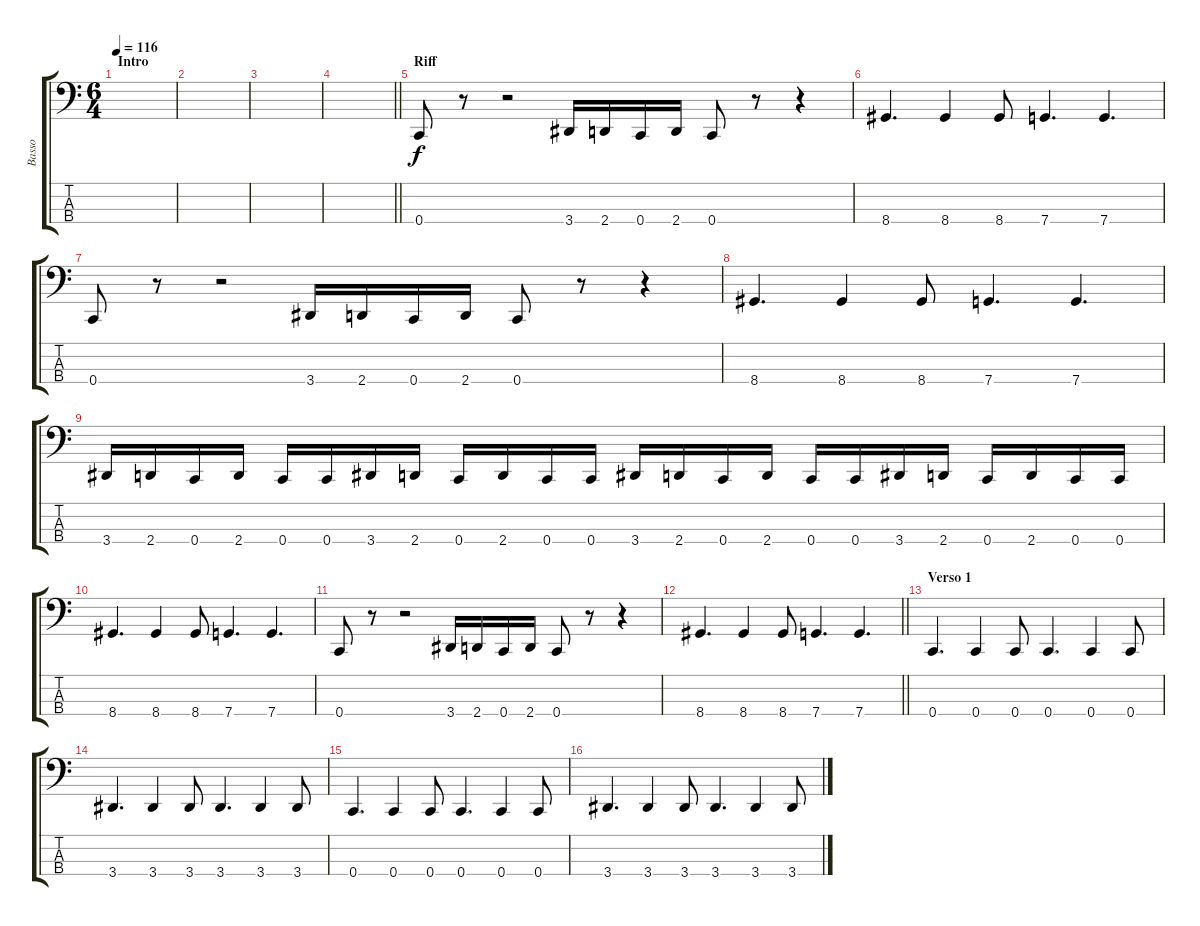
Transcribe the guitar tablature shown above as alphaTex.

\track ("Basso" "Basso") {instrument electricbassfinger}
\staff {score tabs}
\tuning (F2 C2 G1 C1) {hide}
\ts (6 4)
\section ("" "Intro")
\tempo 116
\clef f4
\ks c
|
|
|
\barLineRight lightlight
|
\section ("" "Riff")
0.4.8 r.8 r.2 3.4.16 2.4.16 0.4.16 2.4.16 0.4.8 r.8 r.4 |
8.4.4{d} 8.4.4 8.4.8 7.4.4{d} 7.4.4{d} |
0.4.8 r.8 r.2 3.4.16 2.4.16 0.4.16 2.4.16 0.4.8 r.8 r.4 |
8.4.4{d} 8.4.4 8.4.8 7.4.4{d} 7.4.4{d} |
3.4.16 2.4.16 0.4.16 2.4.16 0.4.16 0.4.16 3.4.16 2.4.16 0.4.16 2.4.16 0.4.16 0.4.16 3.4.16 2.4.16 0.4.16 2.4.16 0.4.16 0.4.16 3.4.16 2.4.16 0.4.16 2.4.16 0.4.16 0.4.16 |
8.4.4{d} 8.4.4 8.4.8 7.4.4{d} 7.4.4{d} |
0.4.8 r.8 r.2 3.4.16 2.4.16 0.4.16 2.4.16 0.4.8 r.8 r.4 |
\barLineRight lightlight
8.4.4{d} 8.4.4 8.4.8 7.4.4{d} 7.4.4{d} |
\section ("" "Verso 1")
0.4.4{d} 0.4.4 0.4.8 0.4.4{d} 0.4.4 0.4.8 |
3.4.4{d} 3.4.4 3.4.8 3.4.4{d} 3.4.4 3.4.8 |
0.4.4{d} 0.4.4 0.4.8 0.4.4{d} 0.4.4 0.4.8 |
3.4.4{d} 3.4.4 3.4.8 3.4.4{d} 3.4.4 3.4.8
